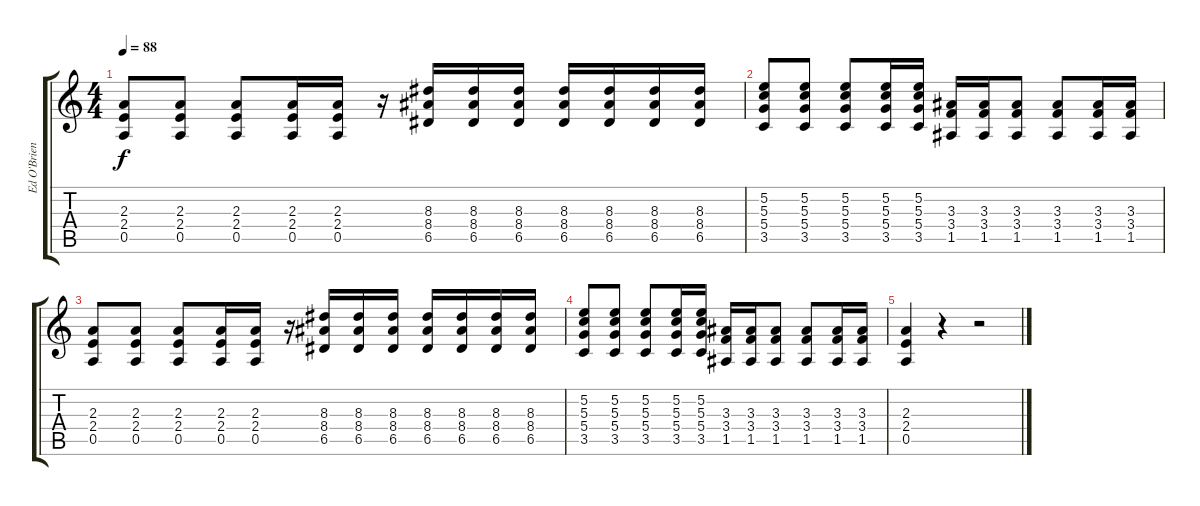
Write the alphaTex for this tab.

\track ("Ed O'Brien" "Ed O'Brien") {instrument overdrivenguitar}
\staff {score tabs}
\tuning (E4 B3 G3 D3 A2 E2) {hide}
\ts (4 4)
\tempo 88
\clef g2
\ks c
(2.3 2.4 0.5).8{dy f} (2.3 2.4 0.5).8 (2.3 2.4 0.5).8 (2.3 2.4 0.5).16 (2.3 2.4 0.5).16 r.16 (8.3 8.4 6.5).16 (8.3 8.4 6.5).16 (8.3 8.4 6.5).16 (8.3 8.4 6.5).16 (8.3 8.4 6.5).16 (8.3 8.4 6.5).16 (8.3 8.4 6.5).16 |
(5.2 5.3 5.4 3.5).8 (5.2 5.3 5.4 3.5).8 (5.2 5.3 5.4 3.5).8 (5.2 5.3 5.4 3.5).16 (5.2 5.3 5.4 3.5).16 (3.3 3.4 1.5).16 (3.3 3.4 1.5).16 (3.3 3.4 1.5).8 (3.3 3.4 1.5).8 (3.3 3.4 1.5).16 (3.3 3.4 1.5).16 |
(2.3 2.4 0.5).8 (2.3 2.4 0.5).8 (2.3 2.4 0.5).8 (2.3 2.4 0.5).16 (2.3 2.4 0.5).16 r.16 (8.3 8.4 6.5).16 (8.3 8.4 6.5).16 (8.3 8.4 6.5).16 (8.3 8.4 6.5).16 (8.3 8.4 6.5).16 (8.3 8.4 6.5).16 (8.3 8.4 6.5).16 |
(5.2 5.3 5.4 3.5).8 (5.2 5.3 5.4 3.5).8 (5.2 5.3 5.4 3.5).8 (5.2 5.3 5.4 3.5).16 (5.2 5.3 5.4 3.5).16 (3.3 3.4 1.5).16 (3.3 3.4 1.5).16 (3.3 3.4 1.5).8 (3.3 3.4 1.5).8 (3.3 3.4 1.5).16 (3.3 3.4 1.5).16 |
(2.3 2.4 0.5).4 r.4 r.2
